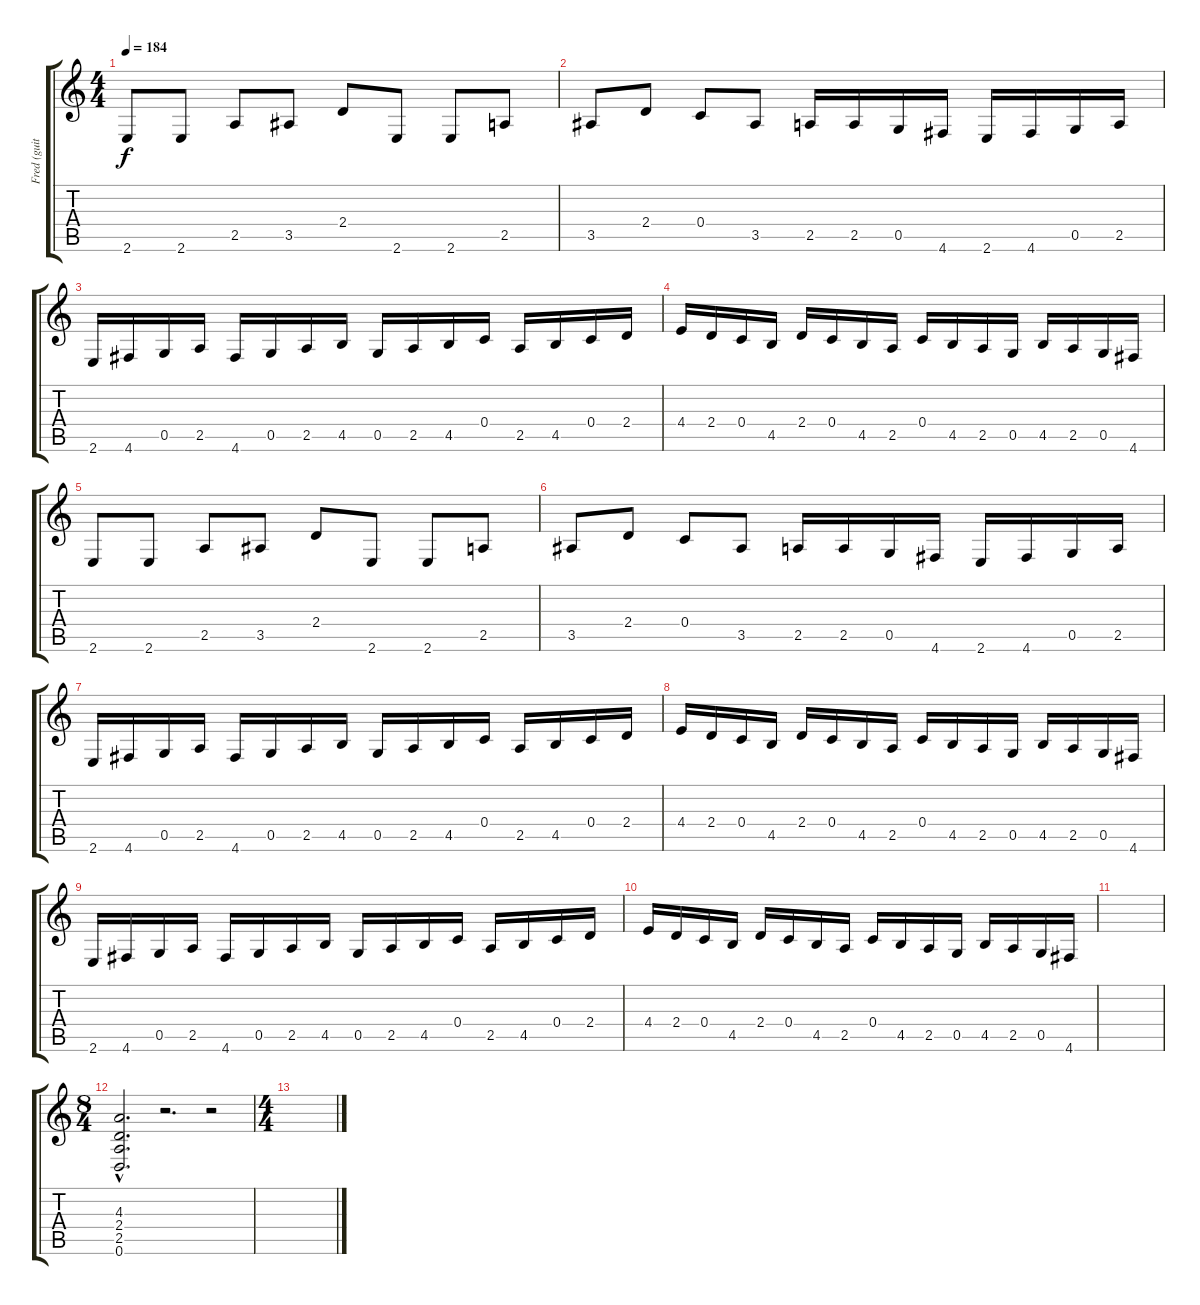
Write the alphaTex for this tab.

\track ("Fred (guitar II)" "Fred (guit") {instrument overdrivenguitar}
\staff {score tabs}
\tuning (D4 A3 F3 C3 G2 D2) {hide}
\ts (4 4)
\tempo 184
\clef g2
\ks c
2.6.8{dy f} 2.6.8 2.5.8 3.5.8 2.4.8 2.6.8 2.6.8 2.5.8 |
3.5.8 2.4.8 0.4.8 3.5.8 2.5.16 2.5.16 0.5.16 4.6.16 2.6.16 4.6.16 0.5.16 2.5.16 |
2.6.16 4.6.16 0.5.16 2.5.16 4.6.16 0.5.16 2.5.16 4.5.16 0.5.16 2.5.16 4.5.16 0.4.16 2.5.16 4.5.16 0.4.16 2.4.16 |
4.4.16 2.4.16 0.4.16 4.5.16 2.4.16 0.4.16 4.5.16 2.5.16 0.4.16 4.5.16 2.5.16 0.5.16 4.5.16 2.5.16 0.5.16 4.6.16 |
2.6.8 2.6.8 2.5.8 3.5.8 2.4.8 2.6.8 2.6.8 2.5.8 |
3.5.8 2.4.8 0.4.8 3.5.8 2.5.16 2.5.16 0.5.16 4.6.16 2.6.16 4.6.16 0.5.16 2.5.16 |
2.6.16 4.6.16 0.5.16 2.5.16 4.6.16 0.5.16 2.5.16 4.5.16 0.5.16 2.5.16 4.5.16 0.4.16 2.5.16 4.5.16 0.4.16 2.4.16 |
4.4.16 2.4.16 0.4.16 4.5.16 2.4.16 0.4.16 4.5.16 2.5.16 0.4.16 4.5.16 2.5.16 0.5.16 4.5.16 2.5.16 0.5.16 4.6.16 |
2.6.16 4.6.16 0.5.16 2.5.16 4.6.16 0.5.16 2.5.16 4.5.16 0.5.16 2.5.16 4.5.16 0.4.16 2.5.16 4.5.16 0.4.16 2.4.16 |
4.4.16 2.4.16 0.4.16 4.5.16 2.4.16 0.4.16 4.5.16 2.5.16 0.4.16 4.5.16 2.5.16 0.5.16 4.5.16 2.5.16 0.5.16 4.6.16 |
|
\ts (8 4)
(4.3{hac} 2.4{hac} 2.5{hac} 0.6{hac}).2{d} r.2{d} r.2 |
\ts (4 4)
